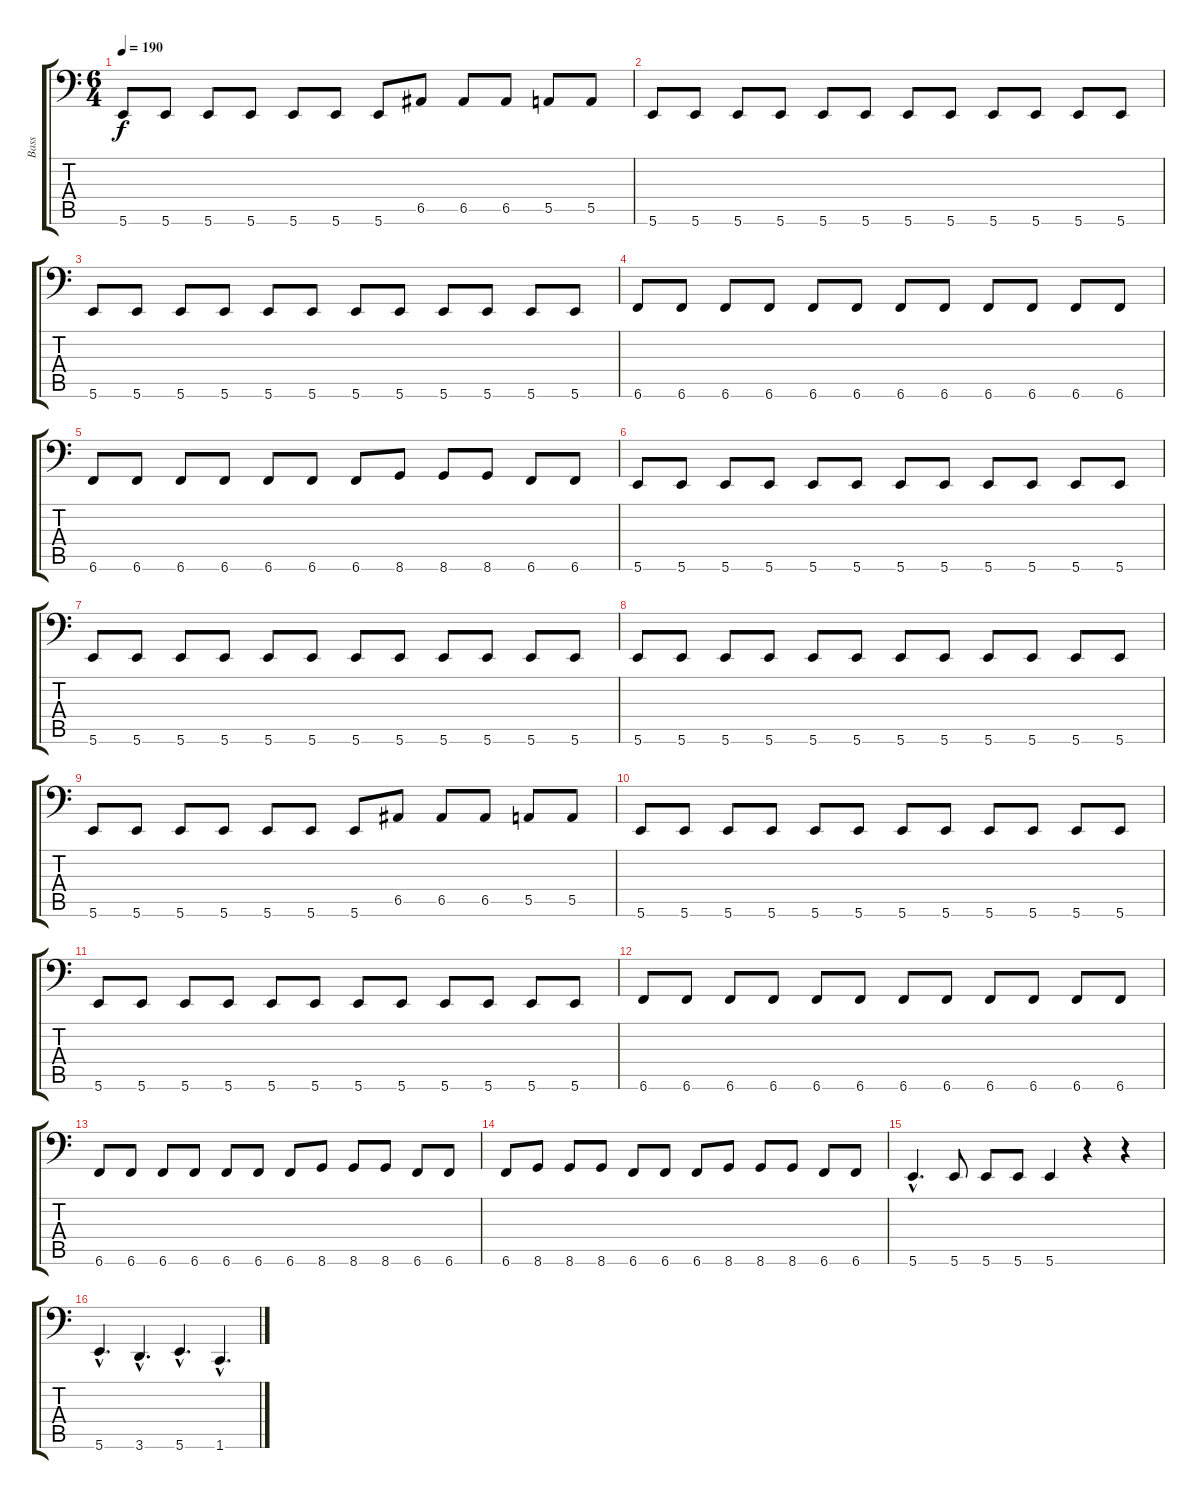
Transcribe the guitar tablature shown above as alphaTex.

\track ("Bass" "Bass") {instrument electricbasspick}
\staff {score tabs}
\tuning (B2 G2 D2 A1 E1 B0) {hide}
\ts (6 4)
\tempo 190
\clef f4
\ks c
5.6.8{dy f} 5.6.8 5.6.8 5.6.8 5.6.8 5.6.8 5.6.8 6.5.8 6.5.8 6.5.8 5.5.8 5.5.8 |
5.6.8 5.6.8 5.6.8 5.6.8 5.6.8 5.6.8 5.6.8 5.6.8 5.6.8 5.6.8 5.6.8 5.6.8 |
5.6.8 5.6.8 5.6.8 5.6.8 5.6.8 5.6.8 5.6.8 5.6.8 5.6.8 5.6.8 5.6.8 5.6.8 |
6.6.8 6.6.8 6.6.8 6.6.8 6.6.8 6.6.8 6.6.8 6.6.8 6.6.8 6.6.8 6.6.8 6.6.8 |
6.6.8 6.6.8 6.6.8 6.6.8 6.6.8 6.6.8 6.6.8 8.6.8 8.6.8 8.6.8 6.6.8 6.6.8 |
5.6.8 5.6.8 5.6.8 5.6.8 5.6.8 5.6.8 5.6.8 5.6.8 5.6.8 5.6.8 5.6.8 5.6.8 |
5.6.8 5.6.8 5.6.8 5.6.8 5.6.8 5.6.8 5.6.8 5.6.8 5.6.8 5.6.8 5.6.8 5.6.8 |
5.6.8 5.6.8 5.6.8 5.6.8 5.6.8 5.6.8 5.6.8 5.6.8 5.6.8 5.6.8 5.6.8 5.6.8 |
5.6.8 5.6.8 5.6.8 5.6.8 5.6.8 5.6.8 5.6.8 6.5.8 6.5.8 6.5.8 5.5.8 5.5.8 |
5.6.8 5.6.8 5.6.8 5.6.8 5.6.8 5.6.8 5.6.8 5.6.8 5.6.8 5.6.8 5.6.8 5.6.8 |
5.6.8 5.6.8 5.6.8 5.6.8 5.6.8 5.6.8 5.6.8 5.6.8 5.6.8 5.6.8 5.6.8 5.6.8 |
6.6.8 6.6.8 6.6.8 6.6.8 6.6.8 6.6.8 6.6.8 6.6.8 6.6.8 6.6.8 6.6.8 6.6.8 |
6.6.8 6.6.8 6.6.8 6.6.8 6.6.8 6.6.8 6.6.8 8.6.8 8.6.8 8.6.8 6.6.8 6.6.8 |
6.6.8 8.6.8 8.6.8 8.6.8 6.6.8 6.6.8 6.6.8 8.6.8 8.6.8 8.6.8 6.6.8 6.6.8 |
5.6{hac}.4{d} 5.6.8 5.6.8 5.6.8 5.6.4 r.4 r.4 |
5.6{hac}.4{d} 3.6{hac}.4{d} 5.6{hac}.4{d} 1.6{hac}.4{d}
